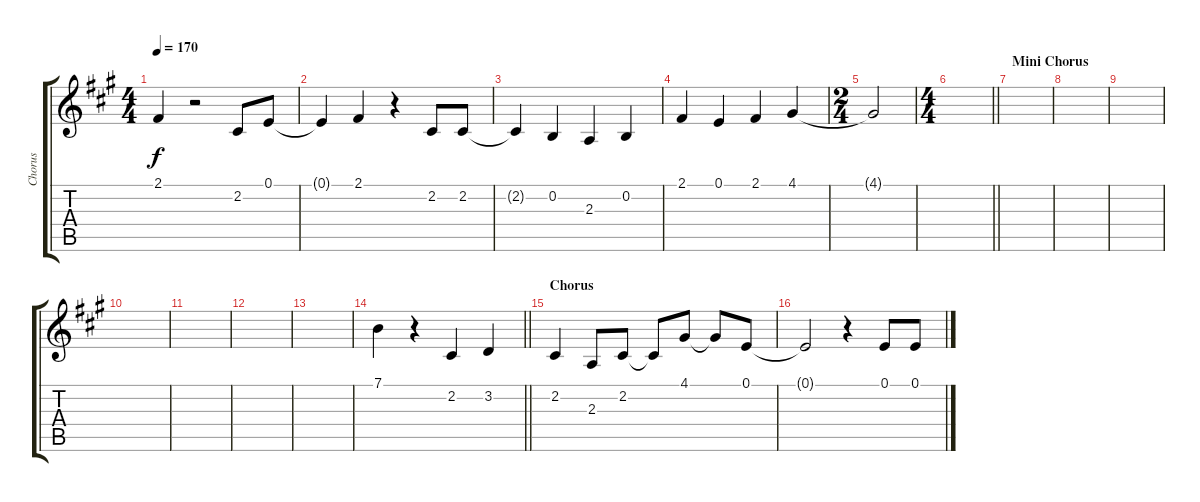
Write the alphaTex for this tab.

\track ("Chorus" "Chorus") {instrument flute}
\staff {score tabs}
\tuning (E4 B3 G3 D3 A2 E2) {hide}
\ts (4 4)
\tempo 170
\clef g2
\ks a
2.1{t}.4{dy f} r.2 2.2.8 0.1.8 |
0.1{t}.4 2.1.4 r.4 2.2.8 2.2.8 |
2.2{t}.4 0.2.4 2.3.4 0.2.4 |
2.1.4 0.1.4 2.1.4 4.1.4 |
\ts (2 4)
4.1{t}.2 |
\ts (4 4)
\barLineRight lightlight
|
\section ("" "Mini Chorus")
|
|
|
|
|
|
|
\barLineRight lightlight
7.1.4 r.4 2.2.4 3.2.4 |
\section ("" "Chorus")
2.2.4 2.3.8 2.2.8 2.2{t}.8 4.1.8 4.1{t}.8 0.1.8 |
0.1{t}.2 r.4 0.1.8 0.1.8
